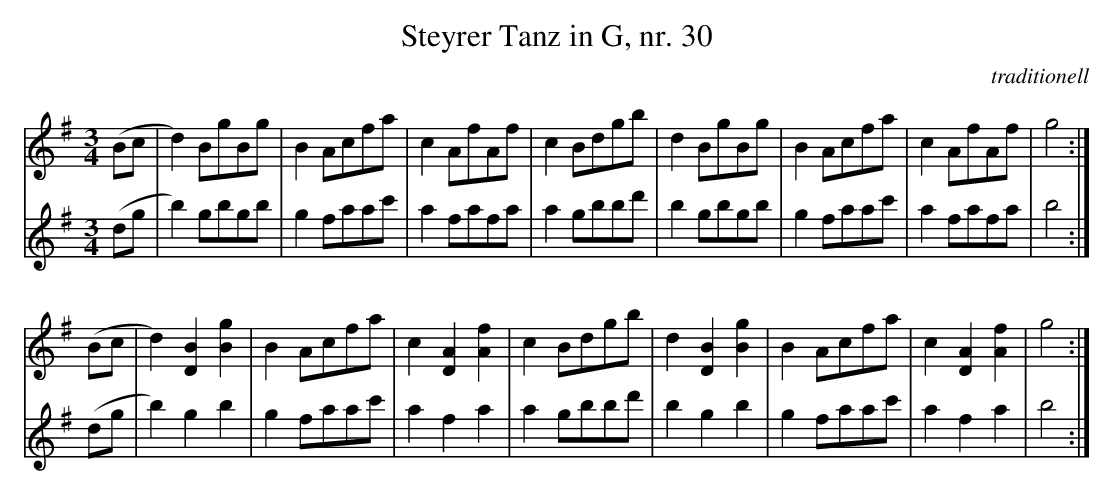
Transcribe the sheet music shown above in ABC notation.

X:1
T:Steyrer Tanz in G, nr. 30
C:traditionell
M:3/4
L:1/8
K:G
V:1
(Bc |\
d2) BgBg | B2 Acfa | c2 AfAf | c2 Bdgb |\
d2 BgBg | B2 Acfa | c2 AfAf | g4 :|
(Bc |\
d2) [B2D2] [g2B2] | B2 Acfa | c2 [A2D2] [f2A2] | c2 Bdgb |\
d2 [B2D2] [g2B2] | B2 Acfa | c2 [A2D2] [f2A2] | g4 :|
V:2
(dg |\
b2) gbgb | g2 faac' | a2 fafa | a2 gbbd' |\
b2 gbgb | g2 faac' | a2 fafa | b4 :|
(dg |\
b2) g2 b2 | g2 faac' | a2 f2 a2 | a2 gbbd' |\
b2 g2 b2 | g2 faac' | a2 f2 a2 | b4 :|
